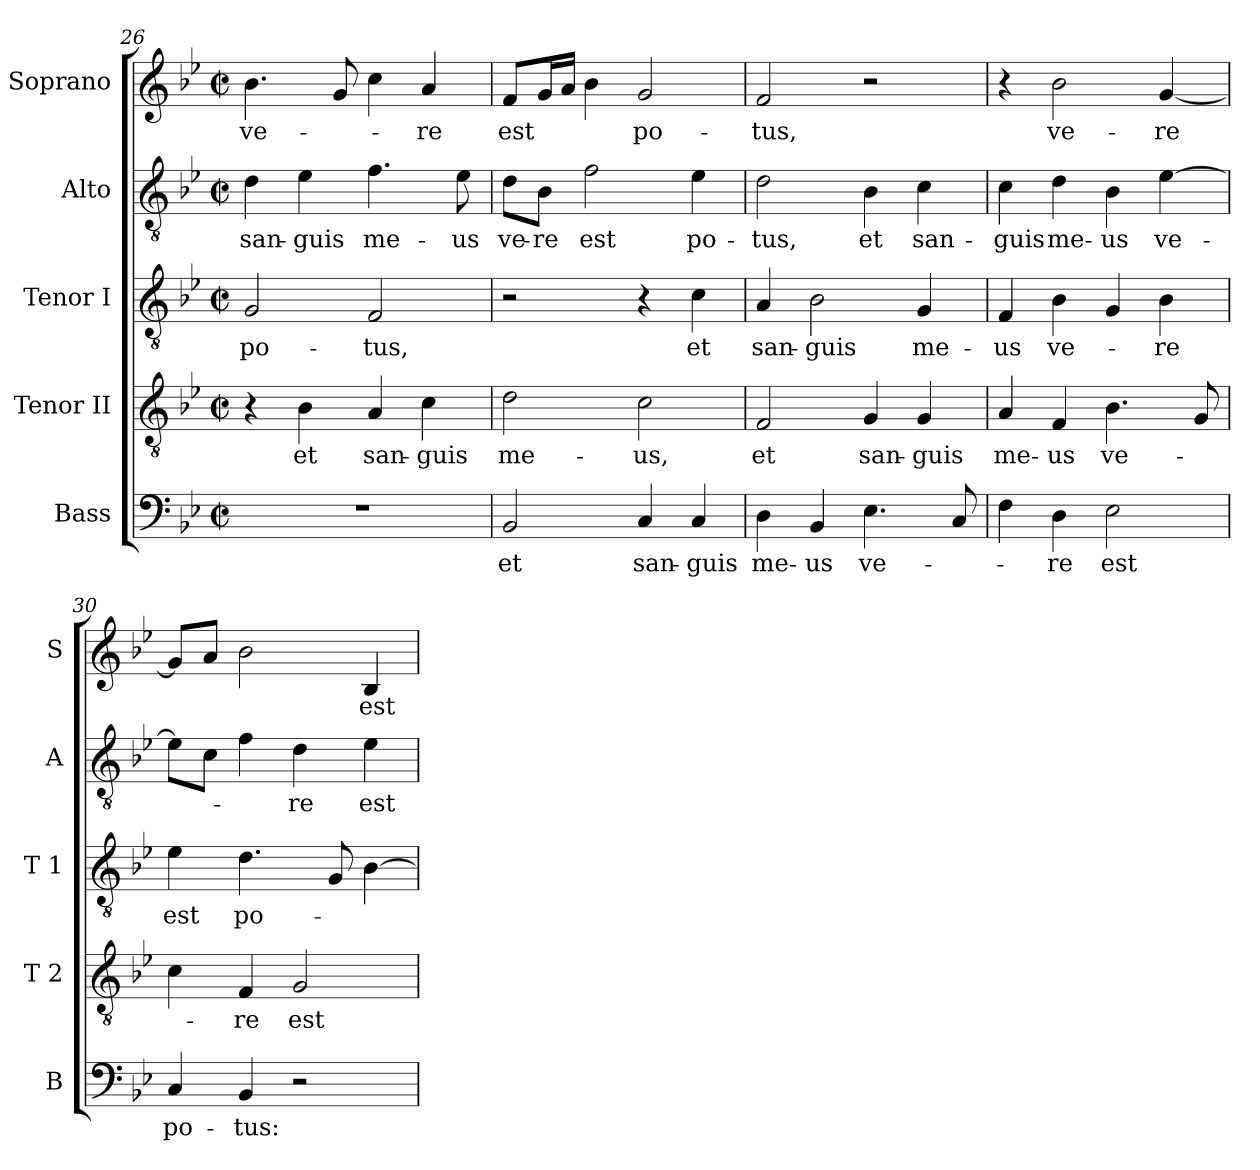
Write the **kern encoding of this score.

**kern	**text	**kern	**text	**kern	**text	**kern	**text	**kern	**text
*part5	*part5	*part4	*part4	*part3	*part3	*part2	*part2	*part1	*part1
*staff5	*staff5	*staff4	*staff4	*staff3	*staff3	*staff2	*staff2	*staff1	*staff1
*I"Bass	*	*I"Tenor II	*	*I"Tenor I	*	*I"Alto	*	*I"Soprano	*
*I'B	*	*I'T 2	*	*I'T 1	*	*I'A	*	*I'S	*
!!LO:LB:g=z
*clefF4	*	*clefGv2	*	*clefGv2	*	*clefGv2	*	*clefG2	*
*ITrd7c12	*	*	*	*	*	*ITrd7c12	*	*	*
*k[b-e-]	*	*k[b-e-]	*	*k[b-e-]	*	*k[b-e-]	*	*k[b-e-]	*
*B-:	*	*B-:	*	*B-:	*	*B-:	*	*B-:	*
*M2/2	*	*M2/2	*	*M2/2	*	*M2/2	*	*M2/2	*
*met(c|)	*	*met(c|)	*	*met(c|)	*	*met(c|)	*	*met(c|)	*
=26	=26	=26	=26	=26	=26	=26	=26	=26	=26
!	!	!	!	!	!LO:LY:b:color=#000000	!	!	!	!
!	!	!	!	!	!	!	!LO:LY:b:color=#000000	!	!
!	!	!	!	!	!	!	!	!	!LO:LY:b:color=#000000
1r	.	4r	.	2Gi/	po-	4Di\	san-	4.b-i\	ve-
!	!	!	!LO:LY:b:color=#000000	!	!	!	!	!	!
!	!	!	!	!	!	!	!LO:LY:b:color=#000000	!	!
.	.	4B-i\	et	.	.	4E-i\	-guis	.	.
.	.	.	.	.	.	.	.	8gi/	.
!	!	!	!LO:LY:b:color=#000000	!	!	!	!	!	!
!	!	!	!	!	!LO:LY:b:color=#000000	!	!	!	!
!	!	!	!	!	!	!	!LO:LY:b:color=#000000	!	!
.	.	4Ai/	san-	2Fi/	-tus,	4.Fi\	me-	4cci\	.
!	!	!	!LO:LY:b:color=#000000	!	!	!	!	!	!
!	!	!	!	!	!	!	!	!	!LO:LY:b:color=#000000
.	.	4ci\	-guis	.	.	.	.	4ai/	-re
!	!	!	!	!	!	!	!LO:LY:b:color=#000000	!	!
.	.	.	.	.	.	8E-i\	-us	.	.
=27	=27	=27	=27	=27	=27	=27	=27	=27	=27
!	!LO:LY:b:color=#000000	!	!	!	!	!	!	!	!
!	!	!	!LO:LY:b:color=#000000	!	!	!	!	!	!
!	!	!	!	!	!	!	!LO:LY:b:color=#000000	!	!
!	!	!	!	!	!	!	!	!	!LO:LY:b:color=#000000
2BBB-i/	et	2di\	me-	2r	.	8Di\L	ve-	8fi/L	est
!	!	!	!	!	!	!	!LO:LY:b:color=#000000	!	!
.	.	.	.	.	.	8BB-i\J	-re	16gi/L	.
.	.	.	.	.	.	.	.	16ai/JJ	.
!	!	!	!	!	!	!	!LO:LY:b:color=#000000	!	!
.	.	.	.	.	.	2Fi\	est	4b-i\	.
!	!LO:LY:b:color=#000000	!	!	!	!	!	!	!	!
!	!	!	!LO:LY:b:color=#000000	!	!	!	!	!	!
!	!	!	!	!	!	!	!	!	!LO:LY:b:color=#000000
4CCi/	san-	2ci\	-us,	4r	.	.	.	2gi/	po-
!	!LO:LY:b:color=#000000	!	!	!	!	!	!	!	!
!	!	!	!	!	!LO:LY:b:color=#000000	!	!	!	!
!	!	!	!	!	!	!	!LO:LY:b:color=#000000	!	!
4CCi/	-guis	.	.	4ci\	et	4E-i\	po-	.	.
=28	=28	=28	=28	=28	=28	=28	=28	=28	=28
!	!LO:LY:b:color=#000000	!	!	!	!	!	!	!	!
!	!	!	!LO:LY:b:color=#000000	!	!	!	!	!	!
!	!	!	!	!	!LO:LY:b:color=#000000	!	!	!	!
!	!	!	!	!	!	!	!LO:LY:b:color=#000000	!	!
!	!	!	!	!	!	!	!	!	!LO:LY:b:color=#000000
4DDi\	me-	2Fi/	et	4Ai/	san-	2Di\	-tus,	2fi/	-tus,
!	!LO:LY:b:color=#000000	!	!	!	!	!	!	!	!
!	!	!	!	!	!LO:LY:b:color=#000000	!	!	!	!
4BBB-i/	-us	.	.	2B-i\	-guis	.	.	.	.
!	!LO:LY:b:color=#000000	!	!	!	!	!	!	!	!
!	!	!	!LO:LY:b:color=#000000	!	!	!	!	!	!
!	!	!	!	!	!	!	!LO:LY:b:color=#000000	!	!
4.EE-i\	ve-	4Gi/	san-	.	.	4BB-i\	et	2r	.
!	!	!	!LO:LY:b:color=#000000	!	!	!	!	!	!
!	!	!	!	!	!LO:LY:b:color=#000000	!	!	!	!
!	!	!	!	!	!	!	!LO:LY:b:color=#000000	!	!
.	.	4Gi/	-guis	4Gi/	me-	4Ci\	san-	.	.
8CCi/	.	.	.	.	.	.	.	.	.
=29	=29	=29	=29	=29	=29	=29	=29	=29	=29
!	!	!	!LO:LY:b:color=#000000	!	!	!	!	!	!
!	!	!	!	!	!LO:LY:b:color=#000000	!	!	!	!
!	!	!	!	!	!	!	!LO:LY:b:color=#000000	!	!
4FFi\	.	4Ai/	me-	4Fi/	-us	4Ci\	-guis	4r	.
!	!LO:LY:b:color=#000000	!	!	!	!	!	!	!	!
!	!	!	!LO:LY:b:color=#000000	!	!	!	!	!	!
!	!	!	!	!	!LO:LY:b:color=#000000	!	!	!	!
!	!	!	!	!	!	!	!LO:LY:b:color=#000000	!	!
!	!	!	!	!	!	!	!	!	!LO:LY:b:color=#000000
4DDi\	-re	4Fi/	-us	4B-i\	ve-	4Di\	me-	2b-i\	ve-
!	!LO:LY:b:color=#000000	!	!	!	!	!	!	!	!
!	!	!	!LO:LY:b:color=#000000	!	!	!	!	!	!
!	!	!	!	!	!	!	!LO:LY:b:color=#000000	!	!
2EE-i\	est	4.B-i\	ve-	4Gi/	.	4BB-i\	-us	.	.
!	!	!	!	!	!LO:LY:b:color=#000000	!	!	!	!
!	!	!	!	!	!	!	!LO:LY:b:color=#000000	!	!
!	!	!	!	!	!	!	!	!	!LO:LY:b:color=#000000
.	.	.	.	4B-i\	-re	[>4E-i\	ve-	[<4gi/	-re
.	.	8Gi/	.	.	.	.	.	.	.
=30	=30	=30	=30	=30	=30	=30	=30	=30	=30
!	!LO:LY:b:color=#000000	!	!	!	!	!	!	!	!
!	!	!	!	!	!LO:LY:b:color=#000000	!	!	!	!
4CCi/	po-	4ci\	.	4e-i\	est	8E-i\L]	.	8gi/L]	.
.	.	.	.	.	.	8Ci\J	.	8ai/J	.
!	!LO:LY:b:color=#000000	!	!	!	!	!	!	!	!
!	!	!	!LO:LY:b:color=#000000	!	!	!	!	!	!
!	!	!	!	!	!LO:LY:b:color=#000000	!	!	!	!
4BBB-i/	-tus:	4Fi/	-re	4.di\	po-	4Fi\	.	2b-i\	.
!	!	!	!LO:LY:b:color=#000000	!	!	!	!	!	!
!	!	!	!	!	!	!	!LO:LY:b:color=#000000	!	!
2r	.	2Gi/	est	.	.	4Di\	-re	.	.
.	.	.	.	8Gi/	.	.	.	.	.
!	!	!	!	!	!	!	!LO:LY:b:color=#000000	!	!
!	!	!	!	!	!	!	!	!	!LO:LY:b:color=#000000
.	.	.	.	[>4B-i\	.	4E-i\	est	4B-i/	est
=	=	=	=	=	=	=	=	=	=
*-	*-	*-	*-	*-	*-	*-	*-	*-	*-
